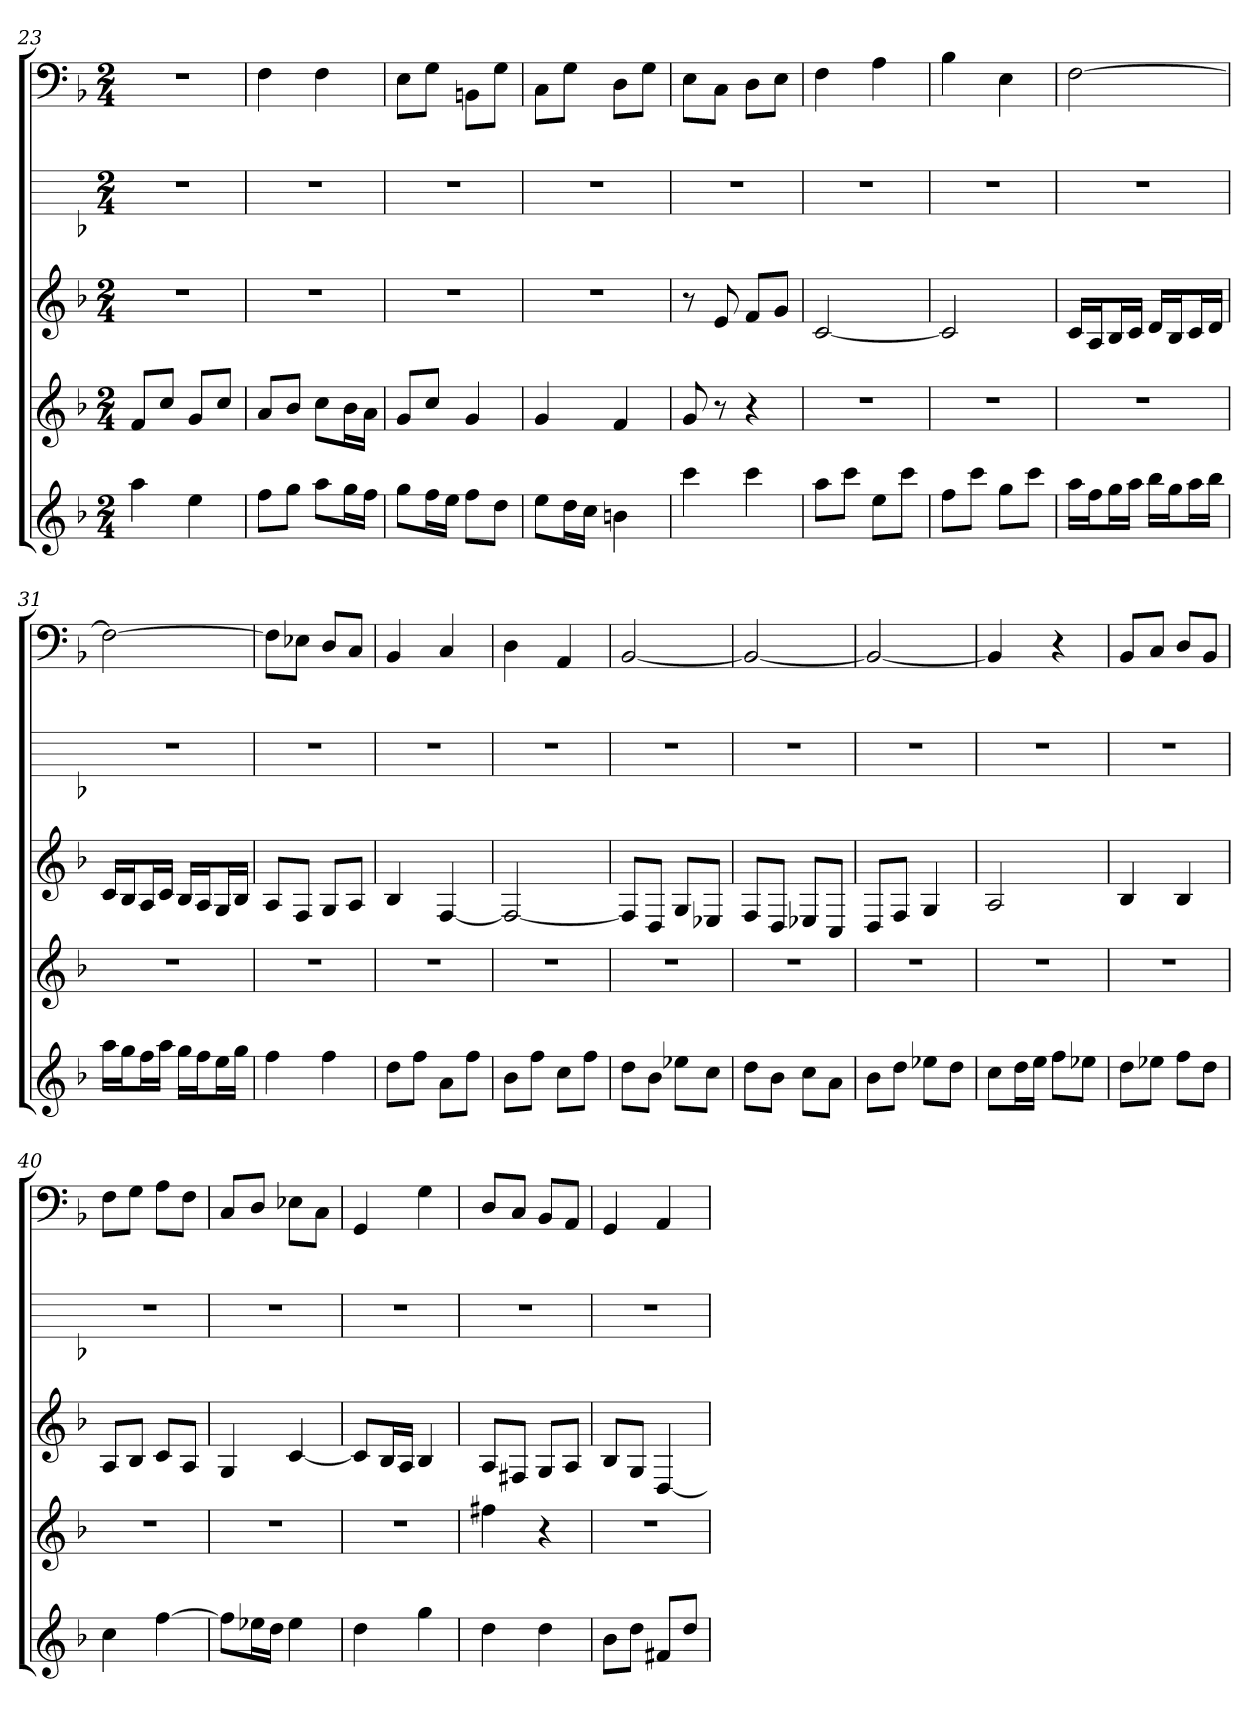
**kern	**kern	**kern	**kern	**kern
*part5	*part4	*part3	*part2	*part1
*staff5	*staff4	*staff3	*staff2	*staff1
*k[b-]	*k[b-]	*k[b-]	*k[b-]	*k[b-]
*M2/4	*M2/4	*M2/4	*M2/4	*M2/4
=23	=23	=23	=23	=23
4aa	8fL	2r	2r	2r
.	8ccJ	.	.	.
4ee	8gL	.	.	.
.	8ccJ	.	.	.
=24	=24	=24	=24	=24
8ffL	8aL	2r	2r	4F
8ggJ	8b-J	.	.	.
8aaL	8ccL	.	.	4F
16ggL	16b-L	.	.	.
16ffJJ	16aJJ	.	.	.
=25	=25	=25	=25	=25
8ggL	8gL	2r	2r	8EL
16ffL	8ccJ	.	.	8GJ
16eeJJ	.	.	.	.
8ffL	4g	.	.	8BBnL
8ddJ	.	.	.	8GJ
=26	=26	=26	=26	=26
8eeL	4g	2r	2r	8CL
16ddL	.	.	.	8GJ
16ccJJ	.	.	.	.
4bn	4f	.	.	8DL
.	.	.	.	8GJ
=27	=27	=27	=27	=27
4ccc	8g	8r	2r	8EL
.	8r	8e	.	8CJ
4ccc	4r	8fL	.	8DL
.	.	8gJ	.	8EJ
=28	=28	=28	=28	=28
8aaL	2r	[2c	2r	4F
8cccJ	.	.	.	.
8eeL	.	.	.	4A
8cccJ	.	.	.	.
=29	=29	=29	=29	=29
8ffL	2r	2c]	2r	4B-
8cccJ	.	.	.	.
8ggL	.	.	.	4E
8cccJ	.	.	.	.
=30	=30	=30	=30	=30
16aaLL	2r	16cLL	2r	[2F
16ffJ	.	16AJ	.	.
16ggL	.	16B-L	.	.
16aaJJ	.	16cJJ	.	.
16bb-LL	.	16dLL	.	.
16ggJ	.	16B-J	.	.
16aaL	.	16cL	.	.
16bb-JJ	.	16dJJ	.	.
=31	=31	=31	=31	=31
16aaLL	2r	16cLL	2r	2F_
16ggJ	.	16B-J	.	.
16ffL	.	16AL	.	.
16aaJJ	.	16cJJ	.	.
16ggLL	.	16B-LL	.	.
16ffJ	.	16AJ	.	.
16eeL	.	16GL	.	.
16ggJJ	.	16B-JJ	.	.
=32	=32	=32	=32	=32
4ff	2r	8AL	2r	8FL]
.	.	8FJ	.	8E-XJ
4ff	.	8GL	.	8DL
.	.	8AJ	.	8CJ
=33	=33	=33	=33	=33
8ddL	2r	4B-	2r	4BB-
8ffJ	.	.	.	.
8aL	.	[4F	.	4C
8ffJ	.	.	.	.
=34	=34	=34	=34	=34
8b-L	2r	2F_	2r	4D
8ffJ	.	.	.	.
8ccL	.	.	.	4AA
8ffJ	.	.	.	.
=35	=35	=35	=35	=35
8ddL	2r	8FL]	2r	[2BB-
8b-J	.	8DJ	.	.
8ee-XL	.	8GL	.	.
8ccJ	.	8E-XJ	.	.
=36	=36	=36	=36	=36
8ddL	2r	8FL	2r	2BB-_
8b-J	.	8DJ	.	.
8ccL	.	8E-XL	.	.
8aJ	.	8CJ	.	.
=37	=37	=37	=37	=37
8b-L	2r	8DL	2r	2BB-_
8ddJ	.	8FJ	.	.
8ee-XL	.	4G	.	.
8ddJ	.	.	.	.
=38	=38	=38	=38	=38
8ccL	2r	2A	2r	4BB-]
16ddL	.	.	.	.
16eeJJ	.	.	.	.
8ffL	.	.	.	4r
8ee-XJ	.	.	.	.
=39	=39	=39	=39	=39
8ddL	2r	4B-	2r	8BB-L
8ee-XJ	.	.	.	8CJ
8ffL	.	4B-	.	8DL
8ddJ	.	.	.	8BB-J
=40	=40	=40	=40	=40
4cc	2r	8AL	2r	8FL
.	.	8B-J	.	8GJ
[4ff	.	8cL	.	8AL
.	.	8AJ	.	8FJ
=41	=41	=41	=41	=41
8ffL]	2r	4G	2r	8CL
16ee-XL	.	.	.	8DJ
16ddJJ	.	.	.	.
4ee-	.	[4c	.	8E-XL
.	.	.	.	8CJ
=42	=42	=42	=42	=42
4dd	2r	8cL]	2r	4GG
.	.	16B-L	.	.
.	.	16AJJ	.	.
4gg	.	4B-	.	4G
=43	=43	=43	=43	=43
4dd	4ff#X	8AL	2r	8DL
.	.	8F#XJ	.	8CJ
4dd	4r	8GL	.	8BB-L
.	.	8AJ	.	8AAJ
=44	=44	=44	=44	=44
8b-L	2r	8B-L	2r	4GG
8ddJ	.	8GJ	.	.
8f#XL	.	[4D	.	4AA
8ddJ	.	.	.	.
=	=	=	=	=
*-	*-	*-	*-	*-
